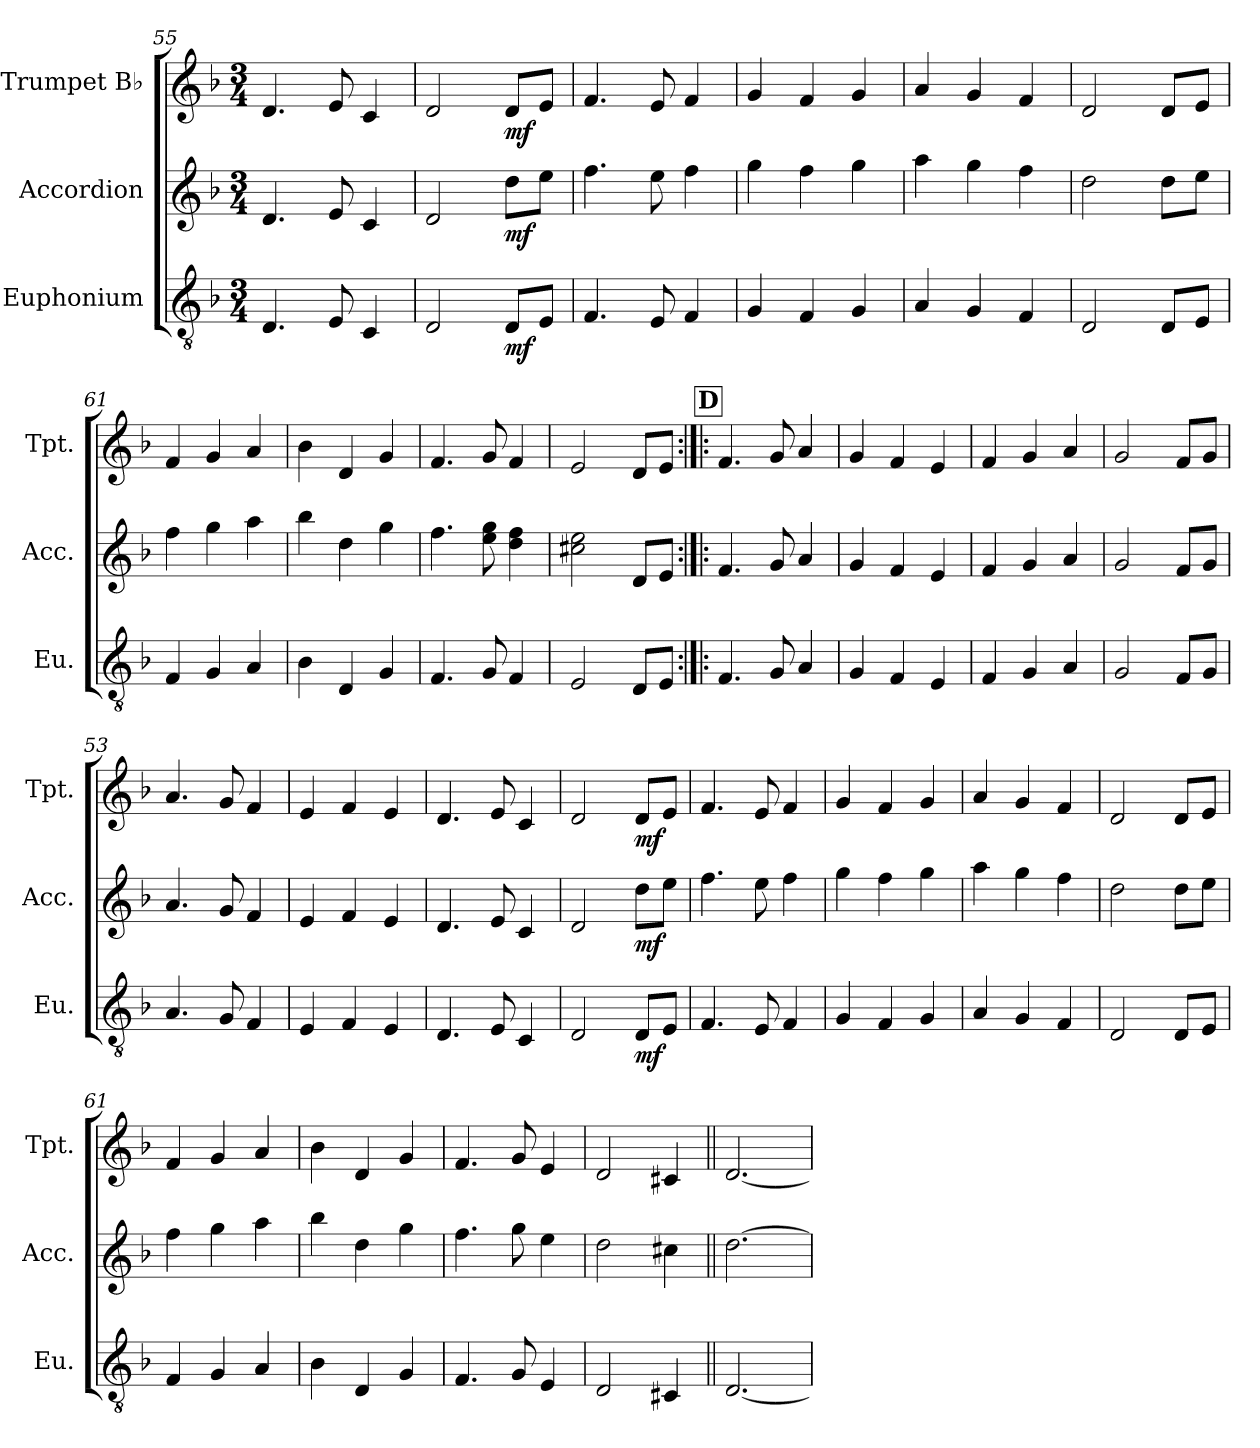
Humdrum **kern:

**kern	**dynam	**kern	**dynam	**kern	**dynam
*part3	*part3	*part2	*part2	*part1	*part1
*staff3	*staff3	*staff2	*staff2	*staff1	*staff1
*I"Euphonium	*	*I"Accordion	*	*I"Trumpet B♭	*
*I'Eu.	*	*I'Acc.	*	*I'Tpt.	*
*clefGv2	*	*clefG2	*	*clefG2	*
*ITrd1c2	*	*	*	*ITrd1c2	*
*k[b-e-a-]	*	*k[b-]	*	*k[b-e-a-]	*
*M3/4	*	*M3/4	*	*M3/4	*
=55	=55	=55	=55	=55	=55
4.C	.	4.d	.	4.c	.
8D	.	8e	.	8d	.
4BB-	.	4c	.	4B-	.
=56	=56	=56	=56	=56	=56
2C	.	2d	.	2c	.
!	!LO:DY:b	!	!LO:DY:b	!	!LO:DY:b
8CL	mf	8ddL	mf	8cL	mf
8DJ	.	8eeJ	.	8dJ	.
=57	=57	=57	=57	=57	=57
4.E-	.	4.ff	.	4.e-	.
8D	.	8ee	.	8d	.
4E-	.	4ff	.	4e-	.
=58	=58	=58	=58	=58	=58
4F	.	4gg	.	4f	.
4E-	.	4ff	.	4e-	.
4F	.	4gg	.	4f	.
=59	=59	=59	=59	=59	=59
4G	.	4aa	.	4g	.
4F	.	4gg	.	4f	.
4E-	.	4ff	.	4e-	.
=60	=60	=60	=60	=60	=60
2C	.	2dd	.	2c	.
8CL	.	8ddL	.	8cL	.
8DJ	.	8eeJ	.	8dJ	.
=61	=61	=61	=61	=61	=61
4E-	.	4ff	.	4e-	.
4F	.	4gg	.	4f	.
4G	.	4aa	.	4g	.
=62	=62	=62	=62	=62	=62
4A-	.	4bb-	.	4a-	.
4C	.	4dd	.	4c	.
4F	.	4gg	.	4f	.
=63	=63	=63	=63	=63	=63
4.E-	.	4.ff	.	4.e-	.
8F	.	8ee 8gg	.	8f	.
4E-	.	4dd 4ff	.	4e-	.
=64	=64	=64	=64	=64	=64
2D	.	2cc#X 2ee	.	2d	.
8CL	.	8dL	.	8cL	.
8DJ	.	8eJ	.	8dJ	.
!!LO:REH:place=s1:a:B:fs=14:t=D
=49:|!|:	=49:|!|:	=49:|!|:	=49:|!|:	=49:|!|:	=49:|!|:
4.E-	.	4.f	.	4.e-	.
8F	.	8g	.	8f	.
4G	.	4a	.	4g	.
=50	=50	=50	=50	=50	=50
4F	.	4g	.	4f	.
4E-	.	4f	.	4e-	.
4D	.	4e	.	4d	.
=51	=51	=51	=51	=51	=51
4E-	.	4f	.	4e-	.
4F	.	4g	.	4f	.
4G	.	4a	.	4g	.
=52	=52	=52	=52	=52	=52
2F	.	2g	.	2f	.
8E-L	.	8fL	.	8e-L	.
8FJ	.	8gJ	.	8fJ	.
=53	=53	=53	=53	=53	=53
4.G	.	4.a	.	4.g	.
8F	.	8g	.	8f	.
4E-	.	4f	.	4e-	.
=54	=54	=54	=54	=54	=54
4D	.	4e	.	4d	.
4E-	.	4f	.	4e-	.
4D	.	4e	.	4d	.
=55	=55	=55	=55	=55	=55
4.C	.	4.d	.	4.c	.
8D	.	8e	.	8d	.
4BB-	.	4c	.	4B-	.
=56	=56	=56	=56	=56	=56
2C	.	2d	.	2c	.
!	!LO:DY:b	!	!LO:DY:b	!	!LO:DY:b
8CL	mf	8ddL	mf	8cL	mf
8DJ	.	8eeJ	.	8dJ	.
=57	=57	=57	=57	=57	=57
4.E-	.	4.ff	.	4.e-	.
8D	.	8ee	.	8d	.
4E-	.	4ff	.	4e-	.
=58	=58	=58	=58	=58	=58
4F	.	4gg	.	4f	.
4E-	.	4ff	.	4e-	.
4F	.	4gg	.	4f	.
=59	=59	=59	=59	=59	=59
4G	.	4aa	.	4g	.
4F	.	4gg	.	4f	.
4E-	.	4ff	.	4e-	.
=60	=60	=60	=60	=60	=60
2C	.	2dd	.	2c	.
8CL	.	8ddL	.	8cL	.
8DJ	.	8eeJ	.	8dJ	.
=61	=61	=61	=61	=61	=61
4E-	.	4ff	.	4e-	.
4F	.	4gg	.	4f	.
4G	.	4aa	.	4g	.
=62	=62	=62	=62	=62	=62
4A-	.	4bb-	.	4a-	.
4C	.	4dd	.	4c	.
4F	.	4gg	.	4f	.
=65	=65	=65	=65	=65	=65
4.E-	.	4.ff	.	4.e-	.
8F	.	8gg	.	8f	.
4D	.	4ee	.	4d	.
=66	=66	=66	=66	=66	=66
2C	.	2dd	.	2c	.
4BBn	.	4cc#X	.	4Bn	.
=67||	=67||	=67||	=67||	=67||	=67||
[2.C	.	[2.dd	.	[2.c	.
=	=	=	=	=	=
*-	*-	*-	*-	*-	*-
